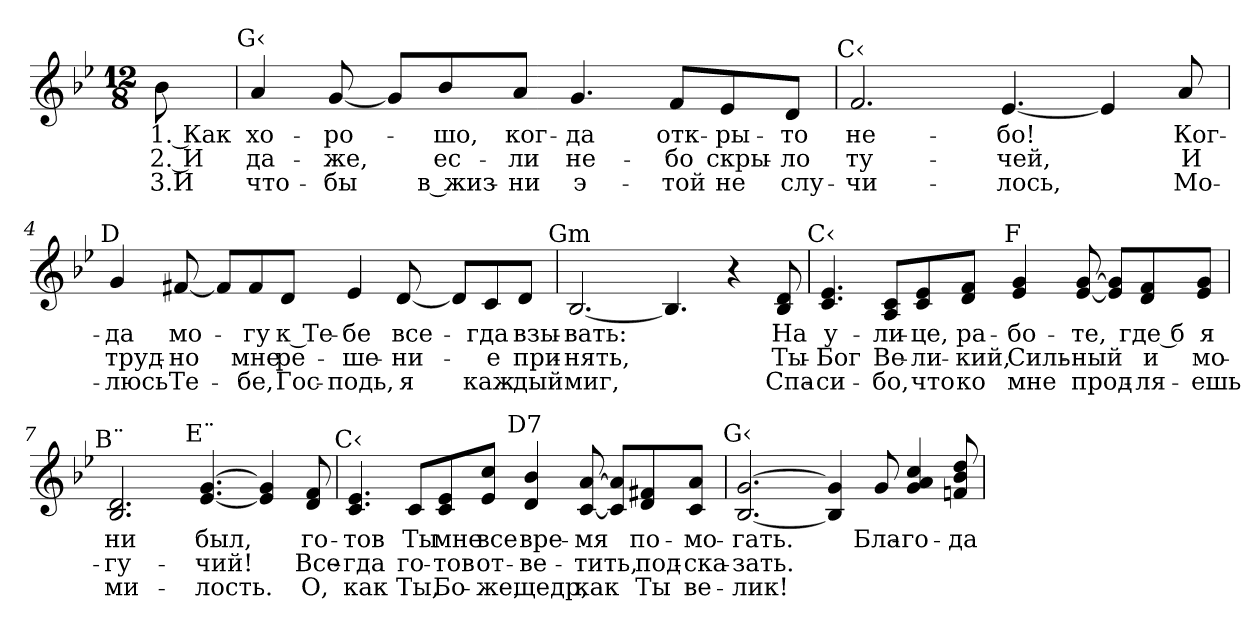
**kern	**text	**text	**text
*part1	*part1	*part1	*part1
*staff1	*staff1	*staff1	*staff1
!!LO:PB:g=z
*clefG2	*	*	*
*k[b-e-]	*	*	*
*g:	*	*	*
*M12/8	*	*	*
*MM105	*	*	*
=1	=1	=1	=1
!	!LO:LY:b:color=#000000	!LO:LY:b:color=#000000	!LO:LY:b:color=#000000
8b-i\	1. Как	2. И	3.И
=2	=2	=2	=2
!LO:TX:a:cj:t=G‹	!	!	!
!	!LO:LY:b:color=#000000	!LO:LY:b:color=#000000	!LO:LY:b:color=#000000
4ai/	хо-	да-	что-
!	!LO:LY:b:color=#000000	!LO:LY:b:color=#000000	!LO:LY:b:color=#000000
[<8gi/	-ро-	-же,	-бы
8gi/L]	.	.	.
!	!LO:LY:b:color=#000000	!LO:LY:b:color=#000000	!LO:LY:b:color=#000000
8b-i/	-шо,	ес-	в жиз-
!	!LO:LY:b:color=#000000	!LO:LY:b:color=#000000	!LO:LY:b:color=#000000
8ai/J	ког-	-ли	-ни
!	!LO:LY:b:color=#000000	!LO:LY:b:color=#000000	!LO:LY:b:color=#000000
4.gi/	-да	не-	э-
!	!LO:LY:b:color=#000000	!LO:LY:b:color=#000000	!LO:LY:b:color=#000000
8fi/L	отк-	-бо	-той
!	!LO:LY:b:color=#000000	!LO:LY:b:color=#000000	!LO:LY:b:color=#000000
8e-i/	-ры-	скры-	не
!	!LO:LY:b:color=#000000	!LO:LY:b:color=#000000	!LO:LY:b:color=#000000
8di/J	-то	-ло	слу-
=3	=3	=3	=3
!LO:TX:a:cj:t=C‹	!	!	!
!	!LO:LY:b:color=#000000	!LO:LY:b:color=#000000	!LO:LY:b:color=#000000
2.fi/	не-	ту-	-чи-
!	!LO:LY:b:color=#000000	!LO:LY:b:color=#000000	!LO:LY:b:color=#000000
[<4.e-i/	-бо!	-чей,	-лось,
4e-i/]	.	.	.
!	!LO:LY:b:color=#000000	!LO:LY:b:color=#000000	!LO:LY:b:color=#000000
8ai/	Ког-	И	Мо-
!!LO:LB:g=z
=4	=4	=4	=4
!LO:TX:a:cj:t=D	!	!	!
!	!LO:LY:b:color=#000000	!LO:LY:b:color=#000000	!LO:LY:b:color=#000000
4gi/	-да	труд-	-люсь
!	!LO:LY:b:color=#000000	!LO:LY:b:color=#000000	!LO:LY:b:color=#000000
[<8f#Xi/	мо-	-но	Те-
8f#i/L]	.	.	.
!	!LO:LY:b:color=#000000	!LO:LY:b:color=#000000	!LO:LY:b:color=#000000
8f#i/	-гу	мне	-бе,
!	!LO:LY:b:color=#000000	!LO:LY:b:color=#000000	!LO:LY:b:color=#000000
8di/J	к Те-	ре-	Гос-
!	!LO:LY:b:color=#000000	!LO:LY:b:color=#000000	!LO:LY:b:color=#000000
4e-i/	-бе	-ше-	-подь,
!	!LO:LY:b:color=#000000	!LO:LY:b:color=#000000	!LO:LY:b:color=#000000
[<8di/	все-	-ни-	я
8di/L]	.	.	.
!	!LO:LY:b:color=#000000	!LO:LY:b:color=#000000	!LO:LY:b:color=#000000
8ci/	-гда	-е	каж-
!	!LO:LY:b:color=#000000	!LO:LY:b:color=#000000	!LO:LY:b:color=#000000
8di/J	взы-	при-	-дый
=5	=5	=5	=5
!LO:TX:a:cj:t=Gm	!	!	!
!	!LO:LY:b:color=#000000	!LO:LY:b:color=#000000	!LO:LY:b:color=#000000
[<2.B-i/	-вать:	-нять,	миг,
4.B-i/]	.	.	.
4r	.	.	.
!	!LO:LY:b:color=#000000	!LO:LY:b:color=#000000	!LO:LY:b:color=#000000
8B-i/ 8di	На	Ты-	Спа-
=6	=6	=6	=6
!LO:TX:a:cj:t=C‹	!	!	!
!	!LO:LY:b:color=#000000	!LO:LY:b:color=#000000	!LO:LY:b:color=#000000
4.ci/ 4.e-i	у-	-Бог	-си-
!	!LO:LY:b:color=#000000	!LO:LY:b:color=#000000	!LO:LY:b:color=#000000
8Ai/ 8ciL	-ли-	Ве-	-бо,
!	!LO:LY:b:color=#000000	!LO:LY:b:color=#000000	!LO:LY:b:color=#000000
8ci/ 8e-i	-це,	-ли-	что
!	!LO:LY:b:color=#000000	!LO:LY:b:color=#000000	!LO:LY:b:color=#000000
8di/ 8fiJ	ра-	-кий,	ко
!LO:TX:a:cj:t=F	!	!	!
!	!LO:LY:b:color=#000000	!LO:LY:b:color=#000000	!LO:LY:b:color=#000000
4e-i/ 4gi	-бо-	Силь-	мне
!	!LO:LY:b:color=#000000	!LO:LY:b:color=#000000	!LO:LY:b:color=#000000
[<8e-i/ [>8gi	-те,	-ный	прод-
8e-i/] 8gi]L	.	.	.
!	!LO:LY:b:color=#000000	!LO:LY:b:color=#000000	!LO:LY:b:color=#000000
8di/ 8fi	где б	и	-ля-
!	!LO:LY:b:color=#000000	!LO:LY:b:color=#000000	!LO:LY:b:color=#000000
8e-i/ 8giJ	я	мо-	-ешь
!!LO:LB:g=z
=7	=7	=7	=7
!LO:TX:a:cj:t=B¨	!	!	!
!	!LO:LY:b:color=#000000	!LO:LY:b:color=#000000	!LO:LY:b:color=#000000
2.B-i/ 2.di	ни	-гу-	ми-
!LO:TX:a:cj:t=E¨	!	!	!
!	!LO:LY:b:color=#000000	!LO:LY:b:color=#000000	!LO:LY:b:color=#000000
[<4.e-i/ [>4.gi	был,	-чий!	-лость.
4e-i/] 4gi]	.	.	.
!	!LO:LY:b:color=#000000	!LO:LY:b:color=#000000	!LO:LY:b:color=#000000
8di/ 8fi	го-	Все-	О,
=8	=8	=8	=8
!LO:TX:a:cj:t=C‹	!	!	!
!	!LO:LY:b:color=#000000	!LO:LY:b:color=#000000	!LO:LY:b:color=#000000
4.ci/ 4.e-i	-тов	-гда	как
!	!LO:LY:b:color=#000000	!LO:LY:b:color=#000000	!LO:LY:b:color=#000000
8ci/L	Ты	го-	Ты,
!	!LO:LY:b:color=#000000	!LO:LY:b:color=#000000	!LO:LY:b:color=#000000
8ci/ 8e-i	мне	-тов	Бо-
!	!LO:LY:b:color=#000000	!LO:LY:b:color=#000000	!LO:LY:b:color=#000000
8e-i/ 8cciJ	все	от-	-же,
!LO:TX:a:cj:t=D7	!	!	!
!	!LO:LY:b:color=#000000	!LO:LY:b:color=#000000	!LO:LY:b:color=#000000
4di/ 4b-i	вре-	-ве-	щедр,
!	!LO:LY:b:color=#000000	!LO:LY:b:color=#000000	!LO:LY:b:color=#000000
[<8ci/ [>8ai	-мя	-тить,	как
8ci/] 8ai]L	.	.	.
!	!LO:LY:b:color=#000000	!LO:LY:b:color=#000000	!LO:LY:b:color=#000000
8di/ 8f#Xi	по-	под-	Ты
!	!LO:LY:b:color=#000000	!LO:LY:b:color=#000000	!LO:LY:b:color=#000000
8ci/ 8aiJ	-мо-	-ска-	ве-
=9	=9	=9	=9
!LO:TX:a:cj:t=G‹	!	!	!
!	!LO:LY:b:color=#000000	!LO:LY:b:color=#000000	!LO:LY:b:color=#000000
[<2.B-i/ [>2.gi	-гать.	-зать.	-лик!
4B-i/] 4gi]	.	.	.
!	!LO:LY:b:color=#000000	!	!
8gi/	Бла-	.	.
!	!LO:LY:b:color=#000000	!	!
4gi/ 4ai 4cci	-го-	.	.
!	!LO:LY:b:color=#000000	!	!
8fni/ 8b-i 8ddi	-да-	.	.
=	=	=	=
*-	*-	*-	*-
